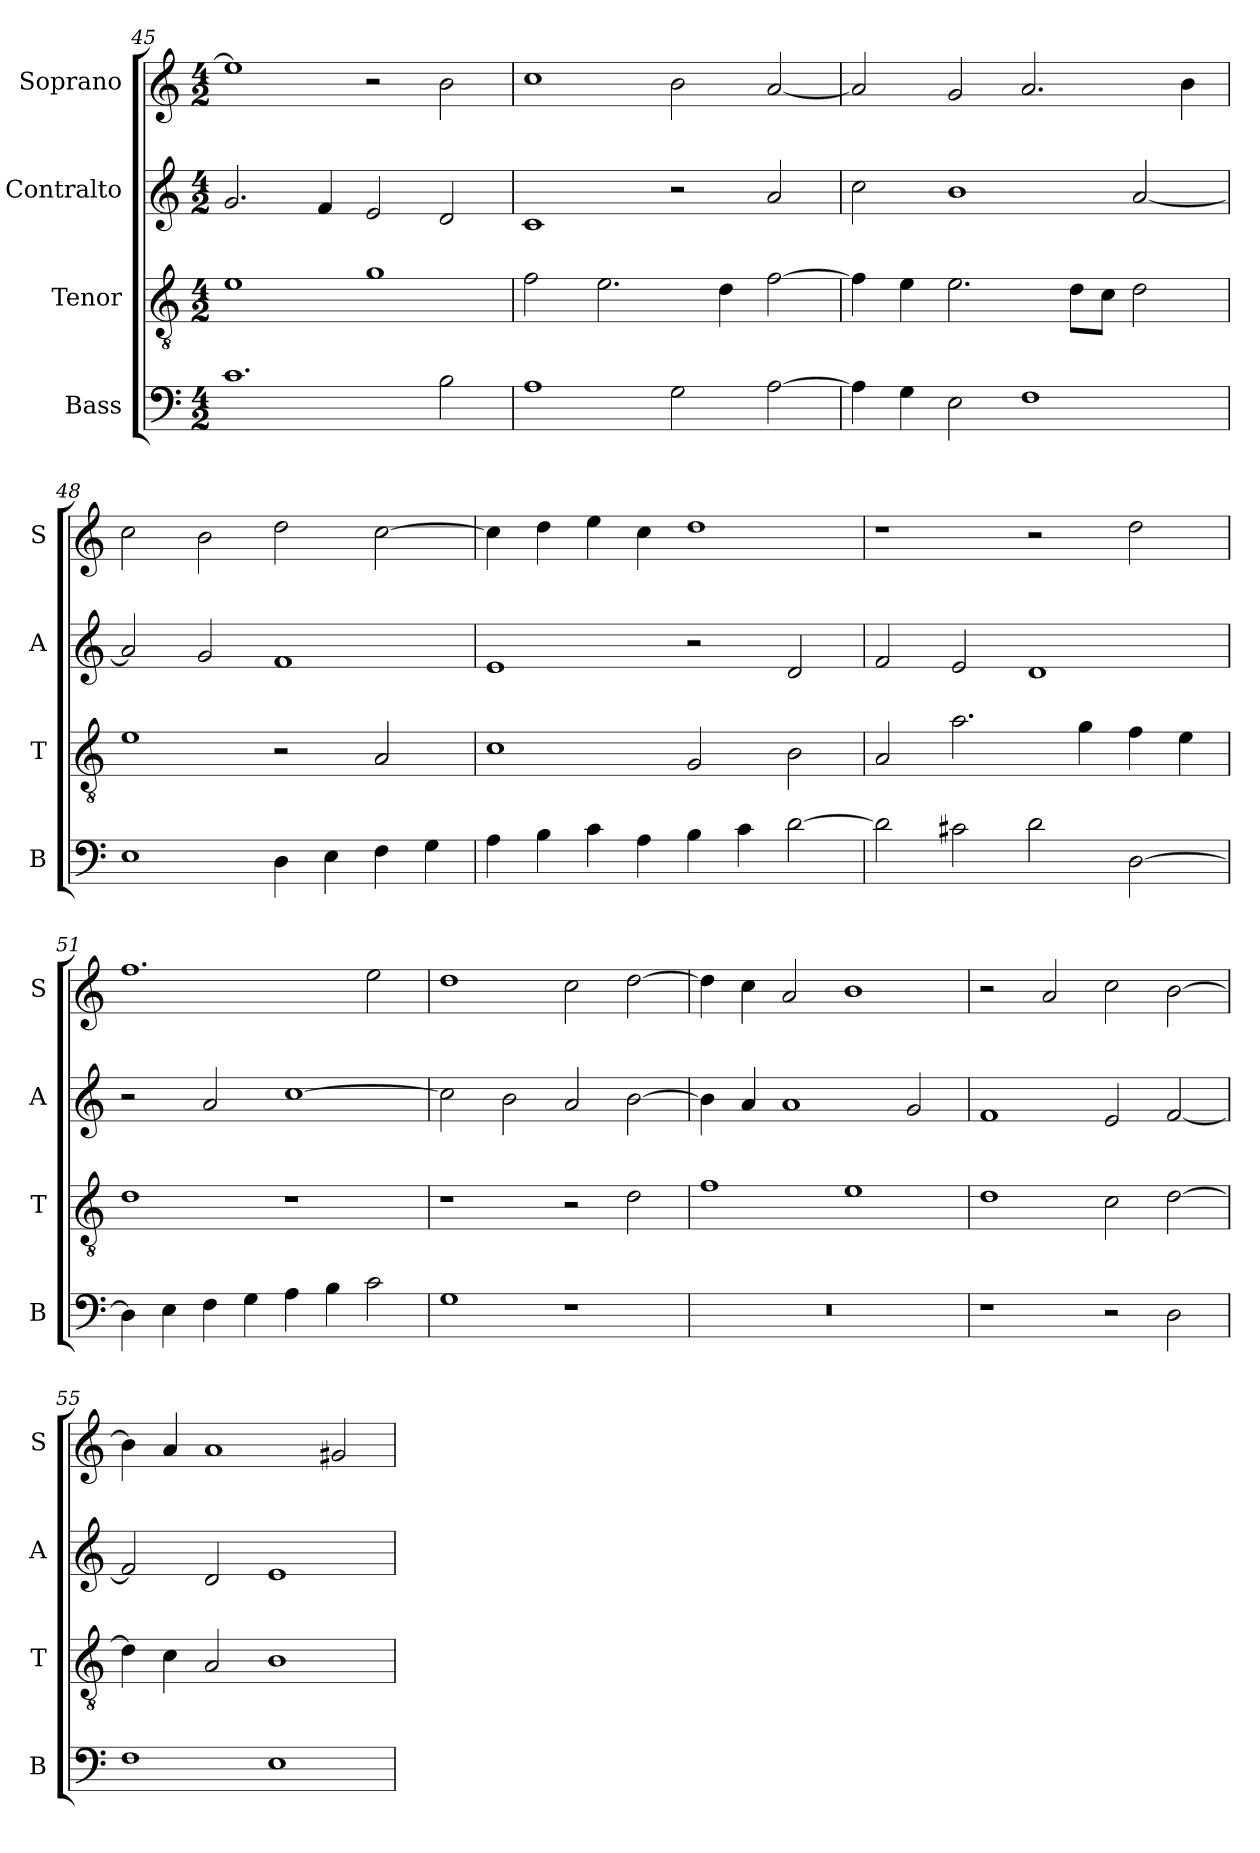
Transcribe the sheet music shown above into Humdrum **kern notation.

**kern	**kern	**kern	**kern
*part4	*part3	*part2	*part1
*staff4	*staff3	*staff2	*staff1
*I"Bass	*I"Tenor	*I"Contralto	*I"Soprano
*I'B	*I'T	*I'A	*I'S
*clefF4	*clefGv2	*clefG2	*clefG2
*k[]	*k[]	*k[]	*k[]
*G:mix	*G:mix	*G:mix	*G:mix
*M4/2	*M4/2	*M4/2	*M4/2
=45	=45	=45	=45
1.c	1e	2.g	1ee]
.	.	4f	.
.	1g	2e	2r
2B	.	2d	2b
=46	=46	=46	=46
1A	2f	1c	1cc
.	2.e	.	.
2G	.	2r	2b
.	4d	.	.
[2A	[2f	2a	[2a
=47	=47	=47	=47
4A]	4f]	2cc	2a]
4G	4e	.	.
2E	2.e	1b	2g
1F	.	.	2.a
.	8d\L	.	.
.	8c\J	.	.
.	2d	[2a	.
.	.	.	4b
=48	=48	=48	=48
1E	1e	2a]	2cc
.	.	2g	2b
4D	2r	1f	2dd
4E	.	.	.
4F	2A	.	[2cc
4G	.	.	.
=49	=49	=49	=49
4A	1c	1e	4cc]
4B	.	.	4dd
4c	.	.	4ee
4A	.	.	4cc
4B	2G	2r	1dd
4c	.	.	.
[2d	2B	2d	.
=50	=50	=50	=50
2d]	2A	2f	1r
2c#X	2.a	2e	.
2d	.	1d	2r
.	4g	.	.
[2D	4f	.	2dd
.	4e	.	.
=51	=51	=51	=51
4D]	1d	2r	1.ff
4E	.	.	.
4F	.	2a	.
4G	.	.	.
4A	1r	[1cc	.
4B	.	.	.
2c	.	.	2ee
=52	=52	=52	=52
1G	1r	2cc]	1dd
.	.	2b	.
1r	2r	2a	2cc
.	2d	[2b	[2dd
=53	=53	=53	=53
0r	1f	4b]	4dd]
.	.	4a	4cc
.	.	1a	2a
.	1e	.	1b
.	.	2g	.
=54	=54	=54	=54
1r	1d	1f	2r
.	.	.	2a
2r	2c	2e	2cc
2D	[2d	[2f	[2b
=55	=55	=55	=55
1F	4d]	2f]	4b]
.	4c	.	4a
.	2A	2d	1a
1E	1B	1e	.
.	.	.	2g#X
=	=	=	=
*-	*-	*-	*-
